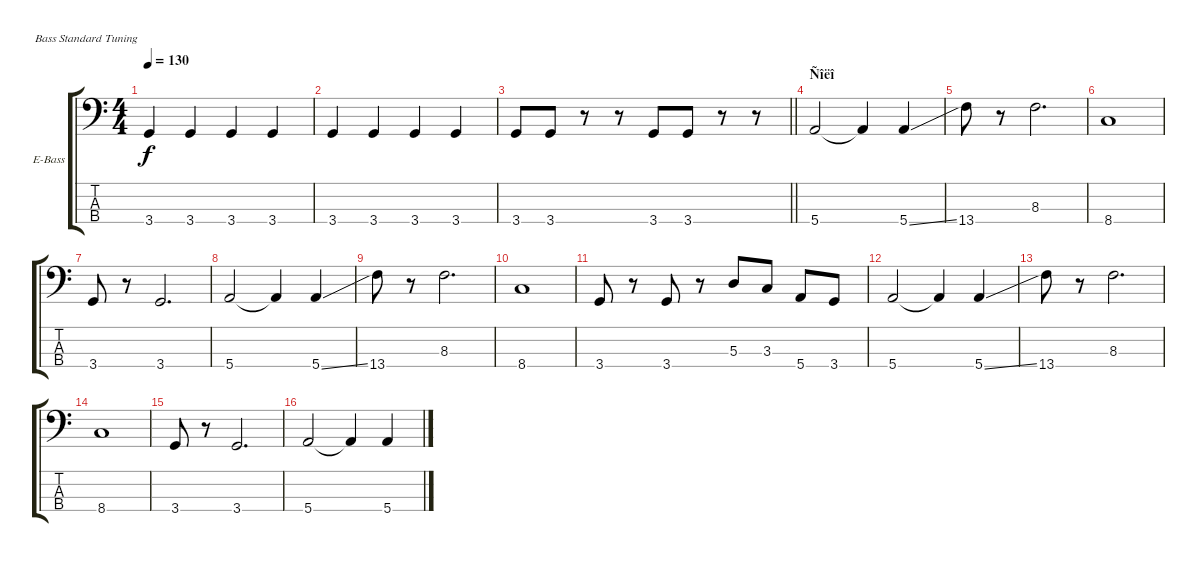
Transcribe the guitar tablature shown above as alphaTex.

\bracketExtendMode groupsimilarinstruments
\firstSystemTrackNameOrientation horizontal
\otherSystemsTrackNameOrientation horizontal
\track ("Bass Guitar" "E-Bass") {instrument electricbassfinger}
\staff {score tabs}
\tuning (G2 D2 A1 E1)
\ts (4 4)
\tempo 130
\clef f4
\ks c
3.4.4{dy f} 3.4.4 3.4.4 3.4.4 |
3.4.4 3.4.4 3.4.4 3.4.4 |
\barLineRight lightlight
3.4.8 3.4.8 r.8 r.8 3.4.8 3.4.8 r.8 r.8 |
\section ("" "Ñîëî")
5.4.2 5.4{t}.4 5.4{ss}.4 |
13.4.8 r.8 8.3.2{d} |
8.4.1 |
3.4.8 r.8 3.4.2{d} |
5.4.2 5.4{t}.4 5.4{ss}.4 |
13.4.8 r.8 8.3.2{d} |
8.4.1 |
3.4.8 r.8 3.4.8 r.8 5.3.8 3.3.8 5.4.8 3.4.8 |
5.4.2 5.4{t}.4 5.4{ss}.4 |
13.4.8 r.8 8.3.2{d} |
8.4.1 |
3.4.8 r.8 3.4.2{d} |
5.4.2 5.4{t}.4 5.4{ss}.4
